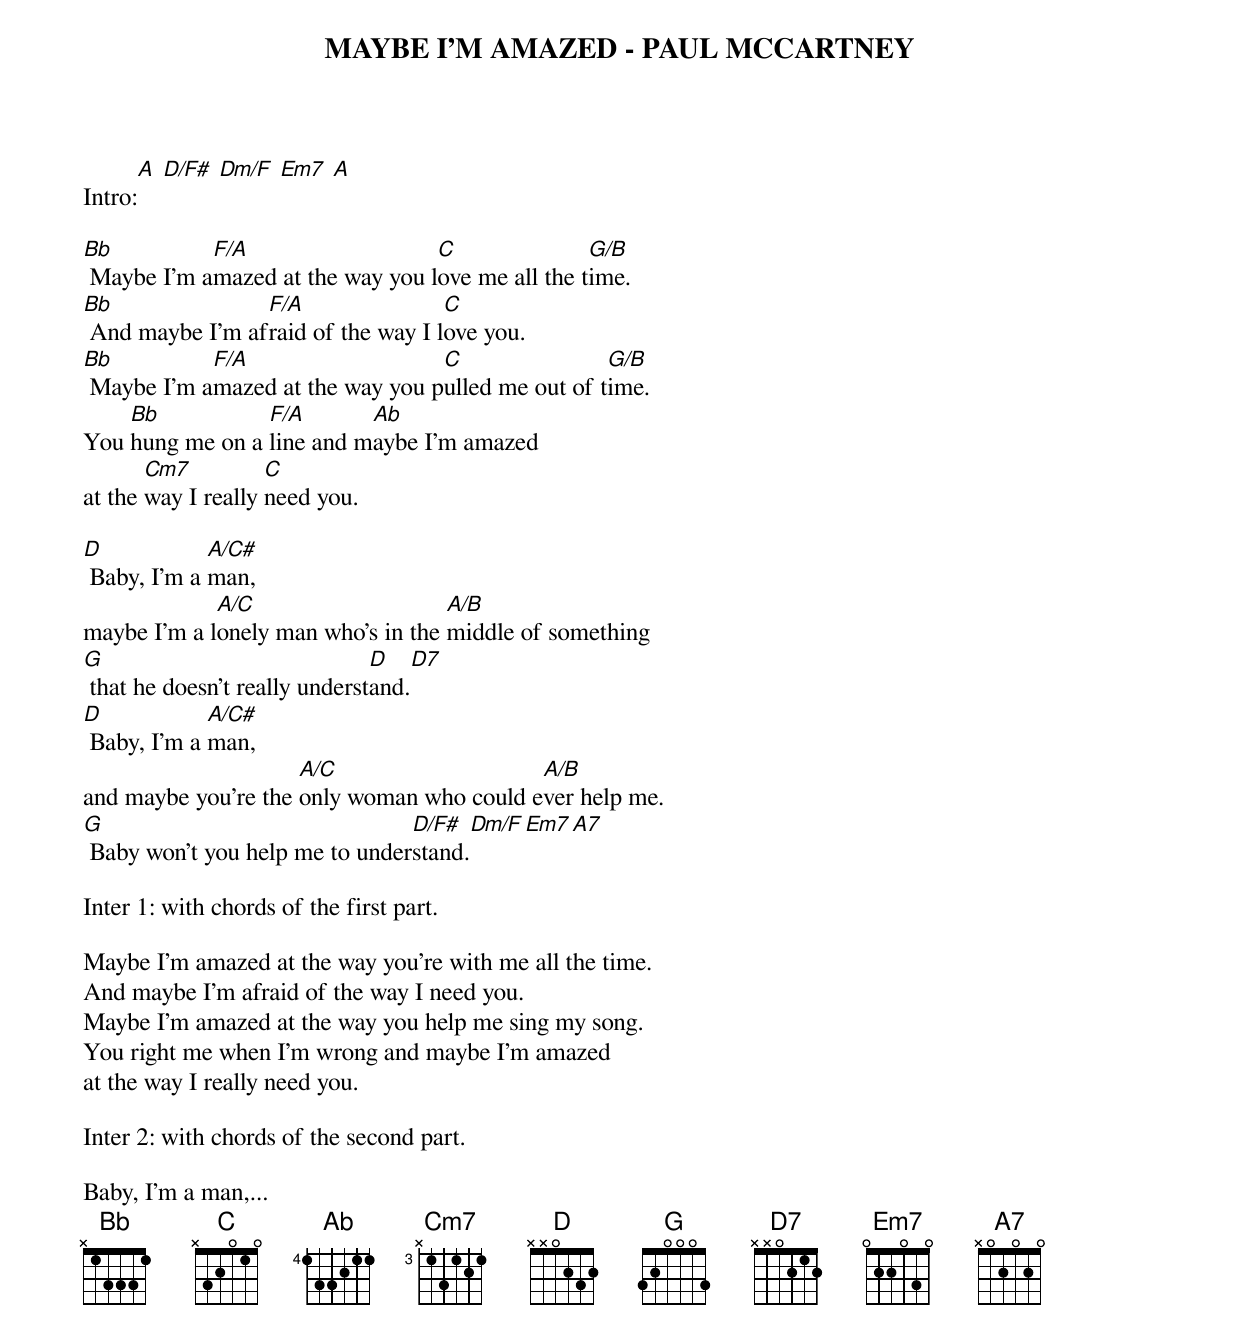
MAYBE I'M AMAZED - PAUL MCCARTNEY

Intro:[A  D/F#  Dm/F  Em7  A]

Bb          F/A                   C               G/B
 Maybe I'm amazed at the way you love me all the time.
Bb               F/A                C
 And maybe I'm afraid of the way I love you.
Bb          F/A                   C                G/B
 Maybe I'm amazed at the way you pulled me out of time.
    Bb           F/A       Ab
You hung me on a line and maybe I'm amazed
       Cm7          C
at the way I really need you.

D            A/C#
 Baby, I'm a man,
             A/C                    A/B
maybe I'm a lonely man who's in the middle of something
G                              D    D7
 that he doesn't really understand.
D            A/C#
 Baby, I'm a man,
                     A/C                   A/B
and maybe you're the only woman who could ever help me.
G                               D/F#   Dm/F   Em7   A7
 Baby won't you help me to understand.

Inter 1: with chords of the first part.

Maybe I'm amazed at the way you're with me all the time.
And maybe I'm afraid of the way I need you.
Maybe I'm amazed at the way you help me sing my song.
You right me when I'm wrong and maybe I'm amazed
at the way I really need you.

Inter 2: with chords of the second part.

Baby, I'm a man,...
